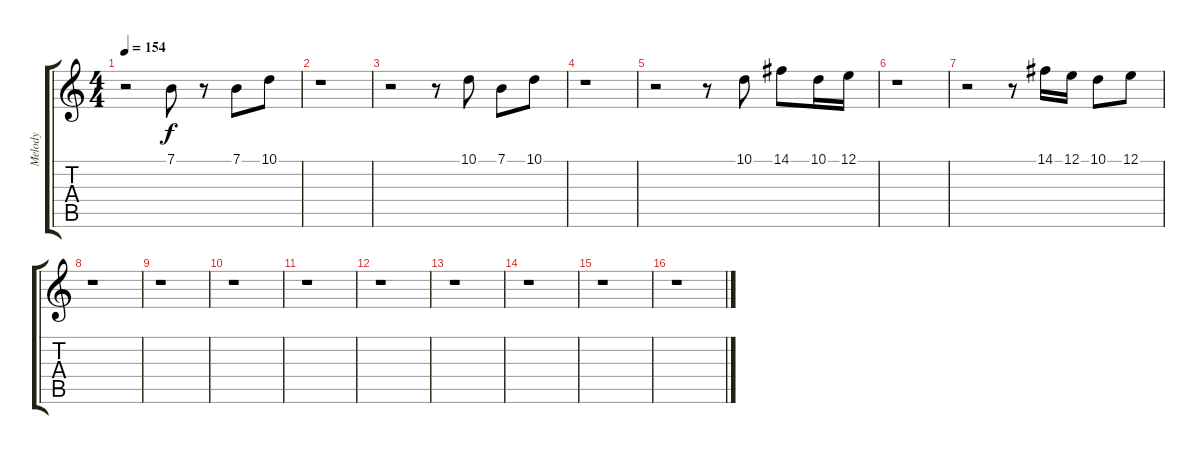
\track ("Melody" "Melody") {instrument clarinet}
\staff {score tabs}
\tuning (E4 B3 G3 D3 A2 E2) {hide}
\ts (4 4)
\tempo 154
\clef g2
\ks c
r.2{dy f} 7.1.8 r.8 7.1.8 10.1.8 |
r.1 |
r.2 r.8 10.1.8 7.1.8 10.1.8 |
r.1 |
r.2 r.8 10.1.8 14.1.8 10.1.16 12.1.16 |
r.1 |
r.2 r.8 14.1.16 12.1.16 10.1.8 12.1.8 |
r.1 |
r.1 |
r.1 |
r.1 |
r.1 |
r.1 |
r.1 |
r.1 |
r.1
